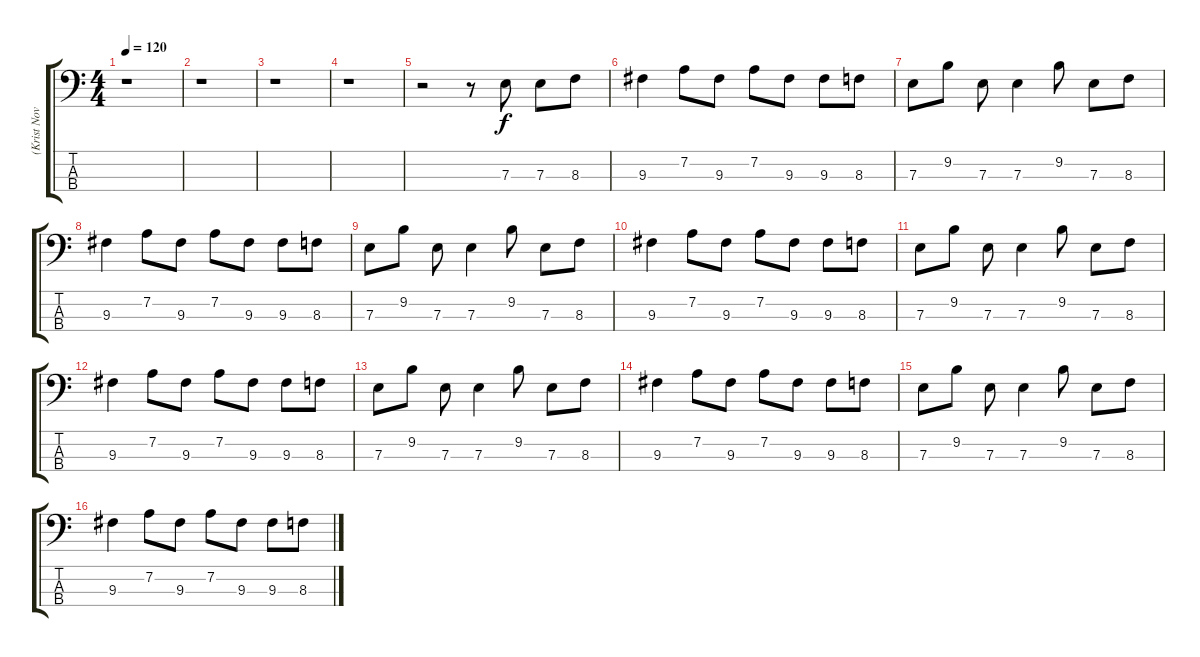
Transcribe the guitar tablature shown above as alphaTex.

\track ("(Krist Novoselic)BASS" "(Krist Nov") {instrument electricbasspick}
\staff {score tabs}
\tuning (G2 D2 A1 E1) {hide}
\ts (4 4)
\tempo 120
\clef f4
\ks c
r.1{dy f instrument electricbasspick} |
r.1 |
r.1 |
r.1 |
r.2 r.8 7.3.8 7.3.8 8.3.8 |
9.3.4 7.2.8 9.3.8 7.2.8 9.3.8 9.3.8 8.3.8 |
7.3.8 9.2.8 7.3.8 7.3.4 9.2.8 7.3.8 8.3.8 |
9.3.4 7.2.8 9.3.8 7.2.8 9.3.8 9.3.8 8.3.8 |
7.3.8 9.2.8 7.3.8 7.3.4 9.2.8 7.3.8 8.3.8 |
9.3.4 7.2.8 9.3.8 7.2.8 9.3.8 9.3.8 8.3.8 |
7.3.8 9.2.8 7.3.8 7.3.4 9.2.8 7.3.8 8.3.8 |
9.3.4 7.2.8 9.3.8 7.2.8 9.3.8 9.3.8 8.3.8 |
7.3.8 9.2.8 7.3.8 7.3.4 9.2.8 7.3.8 8.3.8 |
9.3.4 7.2.8 9.3.8 7.2.8 9.3.8 9.3.8 8.3.8 |
7.3.8 9.2.8 7.3.8 7.3.4 9.2.8 7.3.8 8.3.8 |
9.3.4 7.2.8 9.3.8 7.2.8 9.3.8 9.3.8 8.3.8
